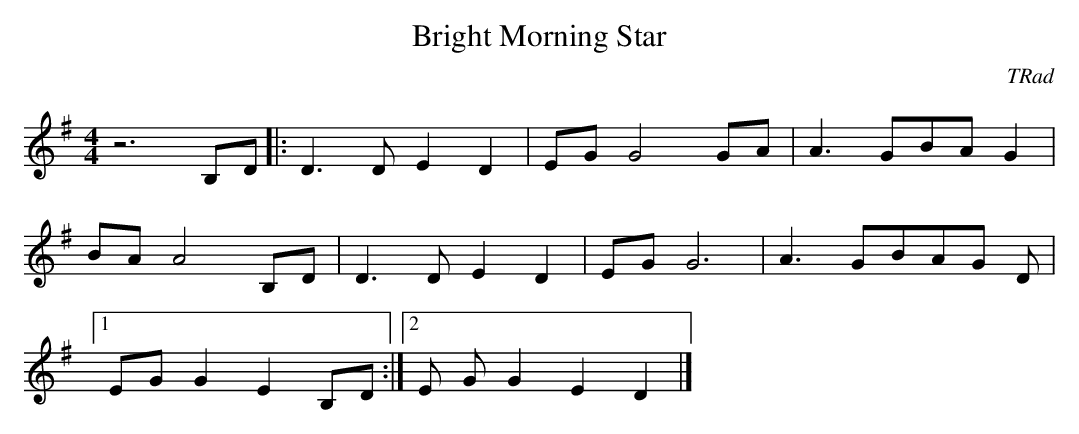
X:1
T: Bright Morning Star
C: TRad
M: 4/4 % time signature
L: 1/4 % default length
%%staves S1
V: S1 clef=treble
K: G % key signature
[V: S1]  z3 B,/D/ |: D3/2 D/ E D | E/G/ G2 G/A/ | A3/2 G/B/A/ G |
[V: S1]  B/A/ A2 B,/D/ | D3/2 D/ E D | E/G/ G3 | A3/2 G/B/A/G/ D/ |1
[V: S1]  E/G/ G E B,/D/ :|2  E/ G/ G E D |]
